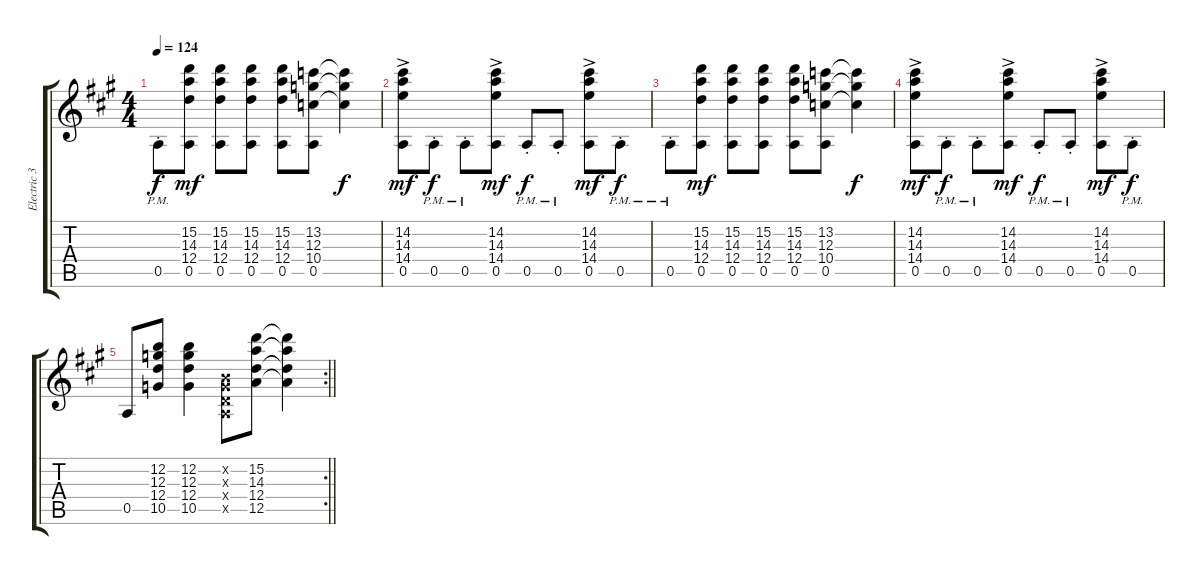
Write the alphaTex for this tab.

\track ("Electric 3" "Electric 3") {instrument distortionguitar}
\staff {score tabs}
\tuning (E4 B3 G3 D3 A2 E2) {hide}
\ts (4 4)
\tempo 124
\clef g2
\ks a
0.5{pm st}.8{dy f} (15.2 14.3 12.4 0.5).8{dy mf} (15.2 14.3 12.4 0.5).8 (15.2 14.3 12.4 0.5).8 (15.2 14.3 12.4 0.5).8 (13.2 12.3 10.4 0.5).8 (13.2{t} 12.3{t} 10.4{t}).4{dy f} |
(14.2{ac} 14.3{ac} 14.4{ac} 0.5{ac}).8{dy mf} 0.5{pm st}.8{dy f} 0.5{pm st}.8 (14.2{ac} 14.3{ac} 14.4{ac} 0.5{ac}).8{dy mf} 0.5{pm st}.8{dy f} 0.5{pm st}.8 (14.2{ac} 14.3{ac} 14.4{ac} 0.5{ac}).8{dy mf} 0.5{pm st}.8{dy f} |
0.5{pm st}.8 (15.2 14.3 12.4 0.5).8{dy mf} (15.2 14.3 12.4 0.5).8 (15.2 14.3 12.4 0.5).8 (15.2 14.3 12.4 0.5).8 (13.2 12.3 10.4 0.5).8 (13.2{t} 12.3{t} 10.4{t}).4{dy f} |
(14.2{ac} 14.3{ac} 14.4{ac} 0.5{ac}).8{dy mf} 0.5{pm st}.8{dy f} 0.5{pm st}.8 (14.2{ac} 14.3{ac} 14.4{ac} 0.5{ac}).8{dy mf} 0.5{pm st}.8{dy f} 0.5{pm st}.8 (14.2{ac} 14.3{ac} 14.4{ac} 0.5{ac}).8{dy mf} 0.5{pm st}.8{dy f} |
\rc 2
\barLineRight lightlight
0.5.8 (12.2 12.3 12.4 10.5).8 (12.2 12.3 12.4 10.5).4 (0.2{x} 0.3{x} 0.4{x} 0.5{x}).8 (15.2 14.3 12.4 12.5).8 (15.2{t} 14.3{t} 12.4{t} 12.5{t}).4
